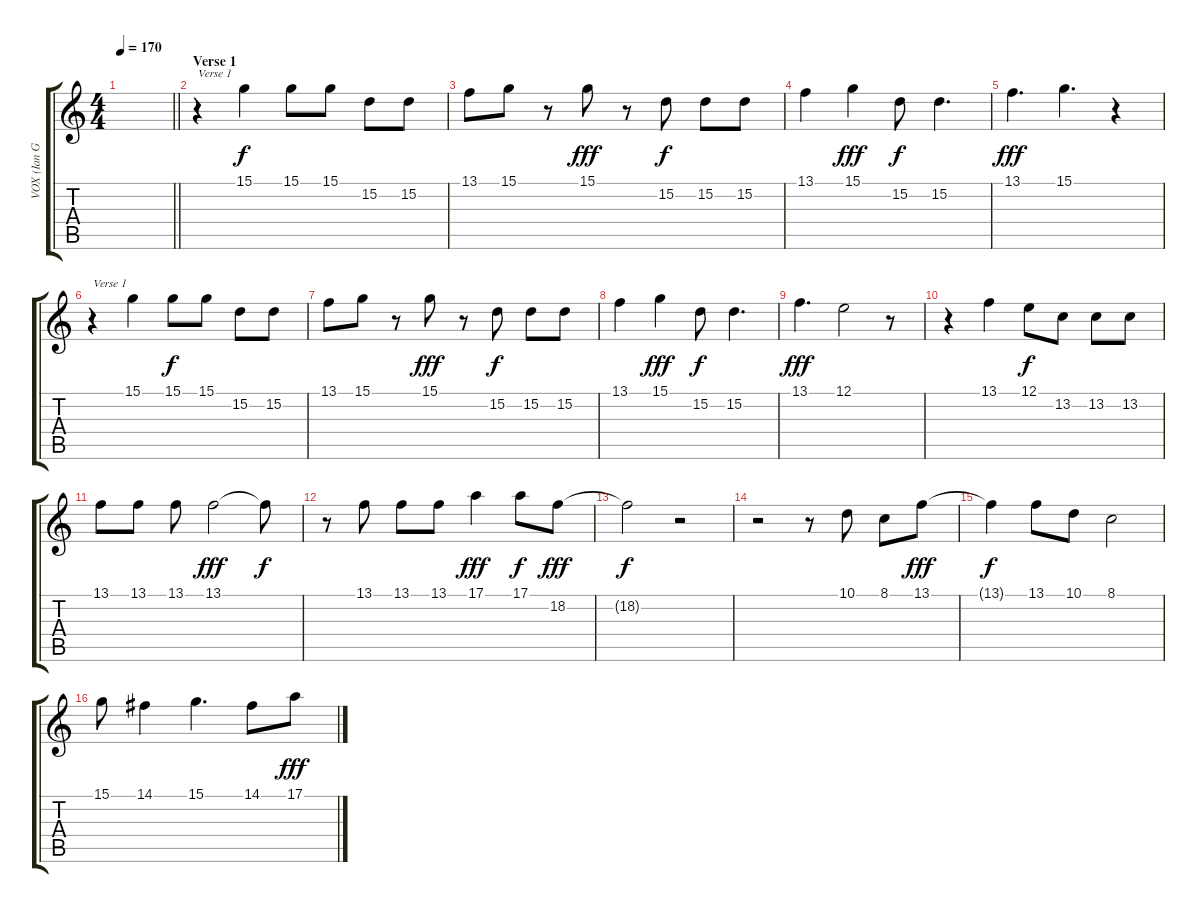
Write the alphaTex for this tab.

\track ("VOX (Ian Gillan)" "VOX (Ian G") {instrument lead6voice}
\staff {score tabs}
\tuning (E4 B3 G3 D3 A2 E2) {hide}
\ts (4 4)
\tempo 170
\clef g2
\barLineRight lightlight
\ks c
|
\section ("" "Verse 1")
r.4{txt "Verse 1"} 15.1.4 15.1.8{dy f} 15.1.8 15.2.8 15.2.8 |
13.1.8 15.1.8 r.8 15.1.8{dy fff} r.8 15.2.8{dy f} 15.2.8 15.2.8 |
13.1.4 15.1.4{dy fff} 15.2.8{dy f} 15.2.4{d} |
13.1.4{d dy fff} 15.1.4{d} r.4 |
r.4{txt "Verse 1"} 15.1.4 15.1.8{dy f} 15.1.8 15.2.8 15.2.8 |
13.1.8 15.1.8 r.8 15.1.8{dy fff} r.8 15.2.8{dy f} 15.2.8 15.2.8 |
13.1.4 15.1.4{dy fff} 15.2.8{dy f} 15.2.4{d} |
13.1.4{d dy fff} 12.1.2 r.8 |
r.4 13.1.4 12.1.8{dy f} 13.2.8 13.2.8 13.2.8 |
13.1.8 13.1.8 13.1.8 13.1.2{dy fff} 13.1{t}.8{dy f} |
r.8 13.1.8 13.1.8 13.1.8 17.1.4{dy fff} 17.1.8{dy f} 18.2.8{dy fff} |
18.2{t}.2{dy f} r.2 |
r.2 r.8 10.1.8 8.1.8 13.1.8{dy fff} |
13.1{t}.4{dy f} 13.1.8 10.1.8 8.1.2 |
15.1.8 14.1.4 15.1.4{d} 14.1.8 17.1.8{dy fff}
